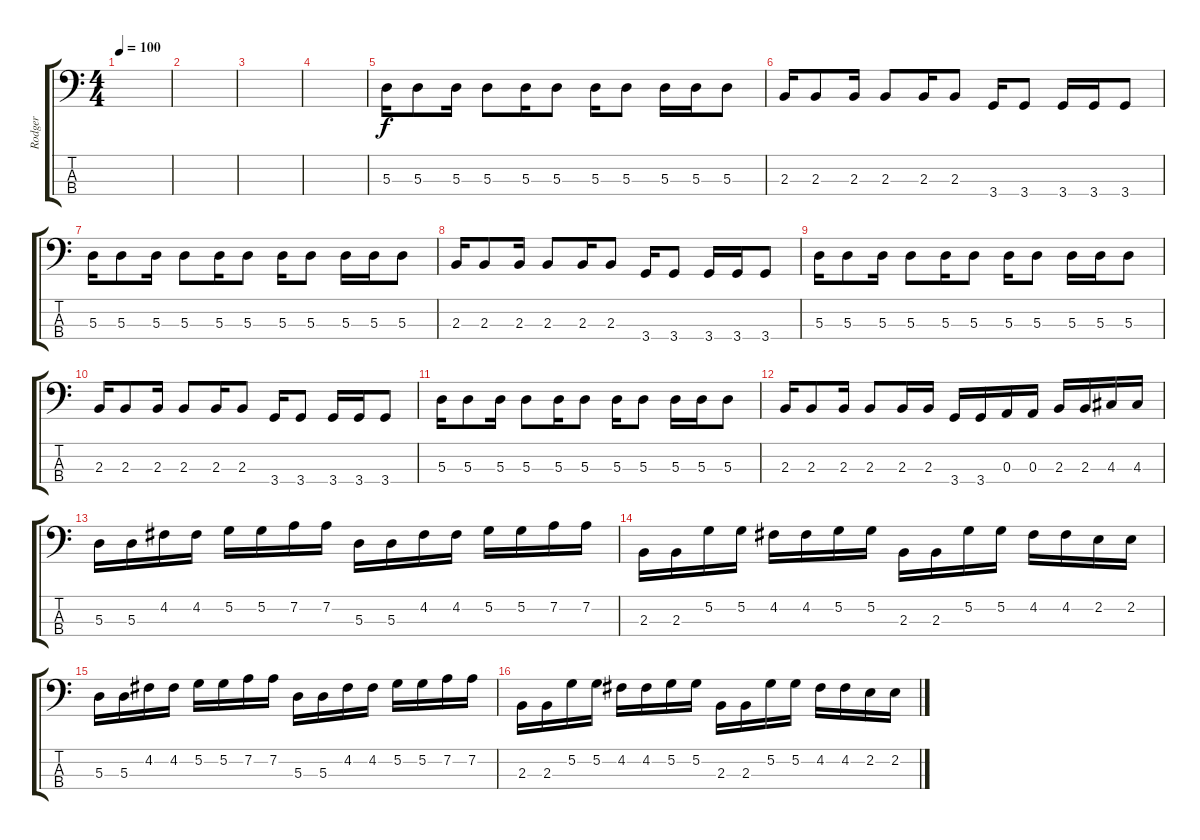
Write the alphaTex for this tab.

\track ("Rodger" "Rodger") {instrument electricbasspick}
\staff {score tabs}
\tuning (G2 D2 A1 E1) {hide}
\ts (4 4)
\tempo 100
\clef f4
\ks c
|
|
|
|
5.3.16 5.3.8 5.3.16 5.3.8 5.3.16 5.3.8 5.3.16 5.3.8 5.3.16 5.3.16 5.3.8 |
2.3.16 2.3.8 2.3.16 2.3.8 2.3.16 2.3.8 3.4.16 3.4.8 3.4.16 3.4.16 3.4.8 |
5.3.16 5.3.8 5.3.16 5.3.8 5.3.16 5.3.8 5.3.16 5.3.8 5.3.16 5.3.16 5.3.8 |
2.3.16 2.3.8 2.3.16 2.3.8 2.3.16 2.3.8 3.4.16 3.4.8 3.4.16 3.4.16 3.4.8 |
5.3.16 5.3.8 5.3.16 5.3.8 5.3.16 5.3.8 5.3.16 5.3.8 5.3.16 5.3.16 5.3.8 |
2.3.16 2.3.8 2.3.16 2.3.8 2.3.16 2.3.8 3.4.16 3.4.8 3.4.16 3.4.16 3.4.8 |
5.3.16 5.3.8 5.3.16 5.3.8 5.3.16 5.3.8 5.3.16 5.3.8 5.3.16 5.3.16 5.3.8 |
2.3.16 2.3.8 2.3.16 2.3.8 2.3.16 2.3.16 3.4.16 3.4.16 0.3.16 0.3.16 2.3.16 2.3.16 4.3.16 4.3.16 |
5.3.16 5.3.16 4.2.16 4.2.16 5.2.16 5.2.16 7.2.16 7.2.16 5.3.16 5.3.16 4.2.16 4.2.16 5.2.16 5.2.16 7.2.16 7.2.16 |
2.3.16 2.3.16 5.2.16 5.2.16 4.2.16 4.2.16 5.2.16 5.2.16 2.3.16 2.3.16 5.2.16 5.2.16 4.2.16 4.2.16 2.2.16 2.2.16 |
5.3.16 5.3.16 4.2.16 4.2.16 5.2.16 5.2.16 7.2.16 7.2.16 5.3.16 5.3.16 4.2.16 4.2.16 5.2.16 5.2.16 7.2.16 7.2.16 |
2.3.16 2.3.16 5.2.16 5.2.16 4.2.16 4.2.16 5.2.16 5.2.16 2.3.16 2.3.16 5.2.16 5.2.16 4.2.16 4.2.16 2.2.16 2.2.16
